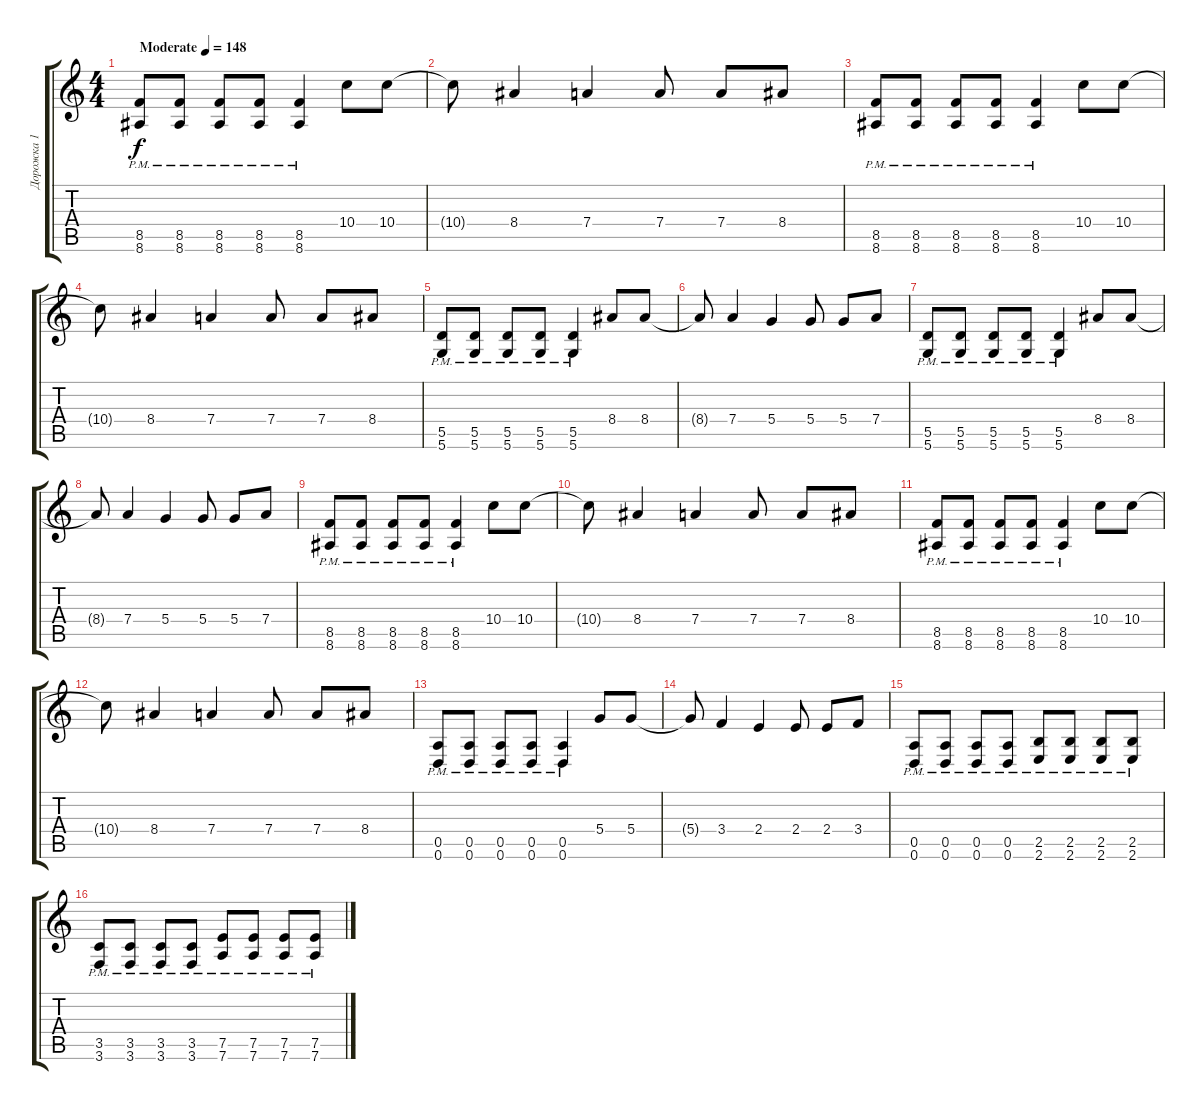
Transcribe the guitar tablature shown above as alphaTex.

\track ("Дорожка 1" "Дорожка 1") {instrument overdrivenguitar}
\staff {score tabs}
\tuning (E4 B3 G3 D3 A2 D2) {hide}
\ts (4 4)
\tempo (148 "Moderate")
\clef g2
\ks c
(8.5{pm} 8.6{pm}).8{dy f instrument overdrivenguitar} (8.5{pm} 8.6{pm}).8 (8.5{pm} 8.6{pm}).8 (8.5{pm} 8.6{pm}).8 (8.5{pm} 8.6{pm}).4 10.4.8 10.4.8 |
10.4{t}.8 8.4.4 7.4.4 7.4.8 7.4.8 8.4.8 |
(8.5{pm} 8.6{pm}).8 (8.5{pm} 8.6{pm}).8 (8.5{pm} 8.6{pm}).8 (8.5{pm} 8.6{pm}).8 (8.5{pm} 8.6{pm}).4 10.4.8 10.4.8 |
10.4{t}.8 8.4.4 7.4.4 7.4.8 7.4.8 8.4.8 |
(5.5{pm} 5.6{pm}).8 (5.5{pm} 5.6{pm}).8 (5.5{pm} 5.6{pm}).8 (5.5{pm} 5.6{pm}).8 (5.5{pm} 5.6{pm}).4 8.4.8 8.4.8 |
8.4{t}.8 7.4.4 5.4.4 5.4.8 5.4.8 7.4.8 |
(5.5{pm} 5.6{pm}).8 (5.5{pm} 5.6{pm}).8 (5.5{pm} 5.6{pm}).8 (5.5{pm} 5.6{pm}).8 (5.5{pm} 5.6{pm}).4 8.4.8 8.4.8 |
8.4{t}.8 7.4.4 5.4.4 5.4.8 5.4.8 7.4.8 |
(8.5{pm} 8.6{pm}).8 (8.5{pm} 8.6{pm}).8 (8.5{pm} 8.6{pm}).8 (8.5{pm} 8.6{pm}).8 (8.5{pm} 8.6{pm}).4 10.4.8 10.4.8 |
10.4{t}.8 8.4.4 7.4.4 7.4.8 7.4.8 8.4.8 |
(8.5{pm} 8.6{pm}).8 (8.5{pm} 8.6{pm}).8 (8.5{pm} 8.6{pm}).8 (8.5{pm} 8.6{pm}).8 (8.5{pm} 8.6{pm}).4 10.4.8 10.4.8 |
10.4{t}.8 8.4.4 7.4.4 7.4.8 7.4.8 8.4.8 |
(0.5{pm} 0.6{pm}).8 (0.5{pm} 0.6{pm}).8 (0.5{pm} 0.6{pm}).8 (0.5{pm} 0.6{pm}).8 (0.5{pm} 0.6{pm}).4 5.4.8 5.4.8 |
5.4{t}.8 3.4.4 2.4.4 2.4.8 2.4.8 3.4.8 |
(0.5{pm} 0.6{pm}).8 (0.5{pm} 0.6{pm}).8 (0.5{pm} 0.6{pm}).8 (0.5{pm} 0.6{pm}).8 (2.5{pm} 2.6{pm}).8 (2.5{pm} 2.6{pm}).8 (2.5{pm} 2.6{pm}).8 (2.5{pm} 2.6{pm}).8 |
(3.5{pm} 3.6{pm}).8 (3.5{pm} 3.6{pm}).8 (3.5{pm} 3.6{pm}).8 (3.5{pm} 3.6{pm}).8 (7.5{pm} 7.6{pm}).8 (7.5{pm} 7.6{pm}).8 (7.5{pm} 7.6{pm}).8 (7.5{pm} 7.6{pm}).8
